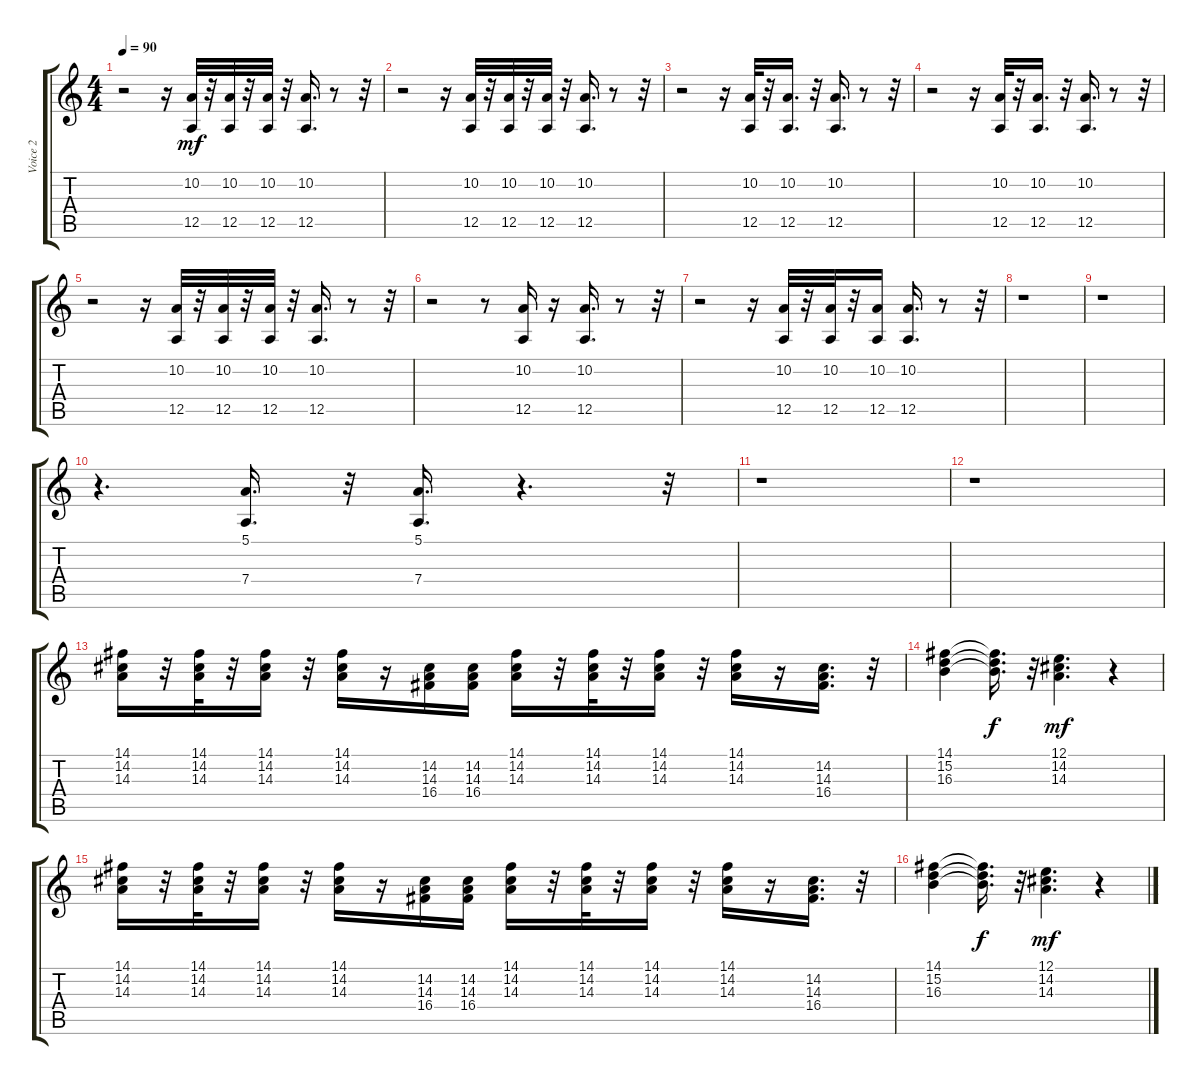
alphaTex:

\track ("Voice 2" "Voice 2") {instrument voiceoohs}
\staff {score tabs}
\tuning (E4 B3 G3 D3 A2 E2) {hide}
\ts (4 4)
\tempo 90
\clef g2
\ks c
r.2{dy mf} r.16 (10.2 12.5).32 r.32 (10.2 12.5).32 r.32 (10.2 12.5).32 r.32 (10.2 12.5).16{d} r.8 r.32 |
r.2 r.16 (10.2 12.5).32 r.32 (10.2 12.5).32 r.32 (10.2 12.5).32 r.32 (10.2 12.5).16{d} r.8 r.32 |
r.2 r.16 (10.2 12.5).32 r.32 (10.2 12.5).16{d} r.32 (10.2 12.5).16{d} r.8 r.32 |
r.2 r.16 (10.2 12.5).32 r.32 (10.2 12.5).16{d} r.32 (10.2 12.5).16{d} r.8 r.32 |
r.2 r.16 (10.2 12.5).32 r.32 (10.2 12.5).32 r.32 (10.2 12.5).32 r.32 (10.2 12.5).16{d} r.8 r.32 |
r.2 r.8 (10.2 12.5).16 r.16 (10.2 12.5).16{d} r.8 r.32 |
r.2 r.16 (10.2 12.5).32 r.32 (10.2 12.5).32 r.32 (10.2 12.5).16 (10.2 12.5).16{d} r.8 r.32 |
r.1 |
r.1 |
r.4{d} (5.1 7.4).16{d} r.32 (5.1 7.4).16{d} r.4{d} r.32 |
r.1 |
r.1 |
(14.1 14.2 14.3).16 r.32 (14.1 14.2 14.3).32 r.32 (14.1 14.2 14.3).16 r.32 (14.1 14.2 14.3).16 r.16 (14.2 14.3 16.4).16 (14.2 14.3 16.4).16 (14.1 14.2 14.3).16 r.32 (14.1 14.2 14.3).32 r.32 (14.1 14.2 14.3).16 r.32 (14.1 14.2 14.3).16 r.16 (14.2 14.3 16.4).16{d} r.32 |
(14.1 15.2 16.3).4 (14.1{t} 15.2{t} 16.3{t}).16{d dy f} r.32 (12.1 14.2 14.3).4{d dy mf} r.4 |
(14.1 14.2 14.3).16 r.32 (14.1 14.2 14.3).32 r.32 (14.1 14.2 14.3).16 r.32 (14.1 14.2 14.3).16 r.16 (14.2 14.3 16.4).16 (14.2 14.3 16.4).16 (14.1 14.2 14.3).16 r.32 (14.1 14.2 14.3).32 r.32 (14.1 14.2 14.3).16 r.32 (14.1 14.2 14.3).16 r.16 (14.2 14.3 16.4).16{d} r.32 |
(14.1 15.2 16.3).4 (14.1{t} 15.2{t} 16.3{t}).16{d dy f} r.32 (12.1 14.2 14.3).4{d dy mf} r.4
